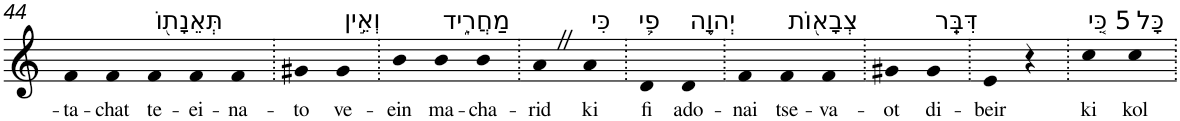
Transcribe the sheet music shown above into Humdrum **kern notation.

**kern	**text
*part1	*part1
*staff1	*staff1
*I"Piano	*
*I'Pno	*
!!LO:PB:g=z
*clefG2	*
*k[]	*
=44	=44
!	!LO:LY:b
4f	-ta-
!	!LO:LY:b
4f	-chat
!LO:TX:a:t=תְּאֵנָת֖וֹ	!
!	!LO:LY:b
4f	te-
!	!LO:LY:b
4f	-ei-
!	!LO:LY:b
4f	-na-
=45.	=45.
!	!LO:LY:b
4g#X	-to
!LO:TX:a:t=וְאֵ֣ין	!
!	!LO:LY:b
4g#	ve-
=46.	=46.
!	!LO:LY:b
4b	-ein
!LO:TX:a:t=מַחֲרִ֑יד	!
!	!LO:LY:b
4b	ma-
!	!LO:LY:b
4b	-cha-
=47.	=47.
!	!LO:LY:b
4aZ	-rid
!LO:TX:a:t=כִּי	!
!	!LO:LY:b
4a	ki
=48.	=48.
!LO:TX:a:t=פִ֛י	!
!	!LO:LY:b
4d	fi
!LO:TX:a:t=יְהוָ֥ה	!
!	!LO:LY:b
4d	ado-
=49.	=49.
!	!LO:LY:b
4f	-nai
!LO:TX:a:t=צְבָא֖וֹת	!
!	!LO:LY:b
4f	tse-
!	!LO:LY:b
4f	-va-
=50.	=50.
!	!LO:LY:b
4g#X	-ot
!LO:TX:a:t=דִּבֵּֽר	!
!	!LO:LY:b
4g#	di-
=51.	=51.
!	!LO:LY:b
4e	-beir
4r	.
=52.	=52.
!LO:TX:a:t=5 כִּ֚י	!
!	!LO:LY:b
4cc	ki
!LO:TX:a:t=כָּל	!
!	!LO:LY:b
4cc	kol
=.	=.
*-	*-
